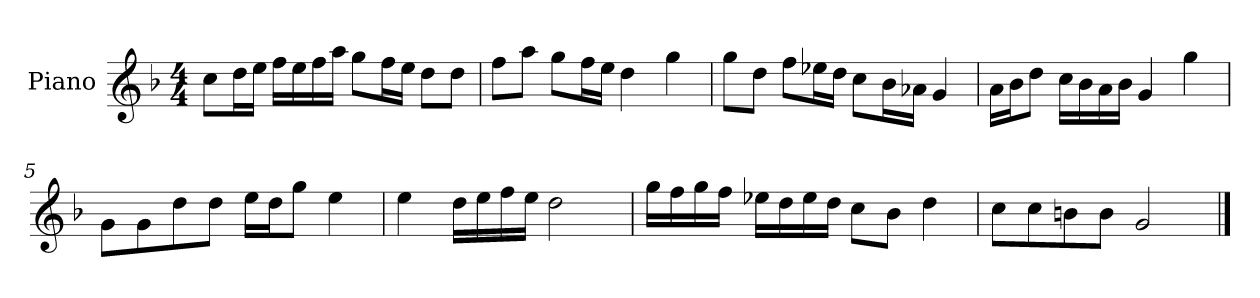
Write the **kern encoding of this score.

**kern
*part1
*staff1
*I"Piano
*I'P-no
*clefG2
*k[b-]
*M4/4
*MM90
=1
8cc\L
16dd\L
16ee\JJ
16ff\LL
16ee\
16ff\
16aa\JJ
8gg\L
16ff\L
16ee\JJ
8dd\L
8dd\J
=2
8ff\L
8aa\J
8gg\L
16ff\L
16ee\JJ
4dd\
4gg\
=3
8gg\L
8dd\J
8ff\L
16ee-X\L
16dd\JJ
8cc\L
16b-\L
16a-X\JJ
4g/
=4
16a\LL
16b-\J
8dd\J
16cc\LL
16b-\
16a\
16b-\JJ
4g/
4gg\
!!LO:LB:g=z
=5
8g\L
8g\
8dd\
8dd\J
16ee\LL
16dd\J
8gg\J
4ee\
=6
4ee\
16dd\LL
16ee\
16ff\
16ee\JJ
2dd\
=7
16gg\LL
16ff\
16gg\
16ff\JJ
16ee-X\LL
16dd\
16ee-\
16dd\JJ
8cc\L
8b-\J
4dd\
=8
8cc\L
8cc\
8bn\
8b\J
2g/
==
*-
